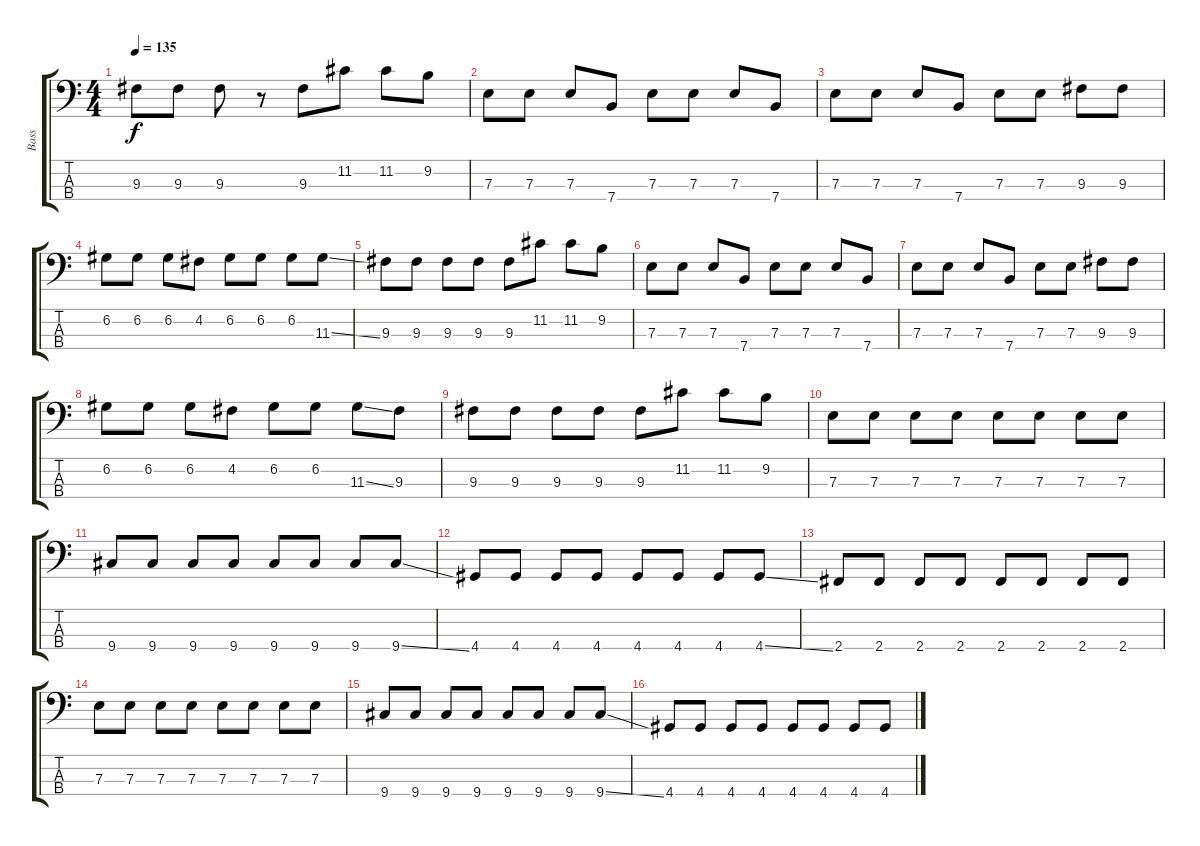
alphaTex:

\track ("Bass" "Bass") {instrument electricbasspick}
\staff {score tabs}
\tuning (G2 D2 A1 E1) {hide}
\ts (4 4)
\tempo 135
\clef f4
\ks c
9.3.8{dy f} 9.3.8 9.3.8 r.8 9.3.8 11.2.8 11.2.8 9.2.8 |
7.3.8 7.3.8 7.3.8 7.4.8 7.3.8 7.3.8 7.3.8 7.4.8 |
7.3.8 7.3.8 7.3.8 7.4.8 7.3.8 7.3.8 9.3.8 9.3.8 |
6.2.8 6.2.8 6.2.8 4.2.8 6.2.8 6.2.8 6.2.8 11.3{ss}.8 |
9.3.8 9.3.8 9.3.8 9.3.8 9.3.8 11.2.8 11.2.8 9.2.8 |
7.3.8 7.3.8 7.3.8 7.4.8 7.3.8 7.3.8 7.3.8 7.4.8 |
7.3.8 7.3.8 7.3.8 7.4.8 7.3.8 7.3.8 9.3.8 9.3.8 |
6.2.8 6.2.8 6.2.8 4.2.8 6.2.8 6.2.8 11.3{ss}.8 9.3.8 |
9.3.8 9.3.8 9.3.8 9.3.8 9.3.8 11.2.8 11.2.8 9.2.8 |
7.3.8 7.3.8 7.3.8 7.3.8 7.3.8 7.3.8 7.3.8 7.3.8 |
9.4.8 9.4.8 9.4.8 9.4.8 9.4.8 9.4.8 9.4.8 9.4{ss}.8 |
4.4.8 4.4.8 4.4.8 4.4.8 4.4.8 4.4.8 4.4.8 4.4{ss}.8 |
2.4.8 2.4.8 2.4.8 2.4.8 2.4.8 2.4.8 2.4.8 2.4.8 |
7.3.8 7.3.8 7.3.8 7.3.8 7.3.8 7.3.8 7.3.8 7.3.8 |
9.4.8 9.4.8 9.4.8 9.4.8 9.4.8 9.4.8 9.4.8 9.4{ss}.8 |
4.4.8 4.4.8 4.4.8 4.4.8 4.4.8 4.4.8 4.4.8 4.4{ss}.8
